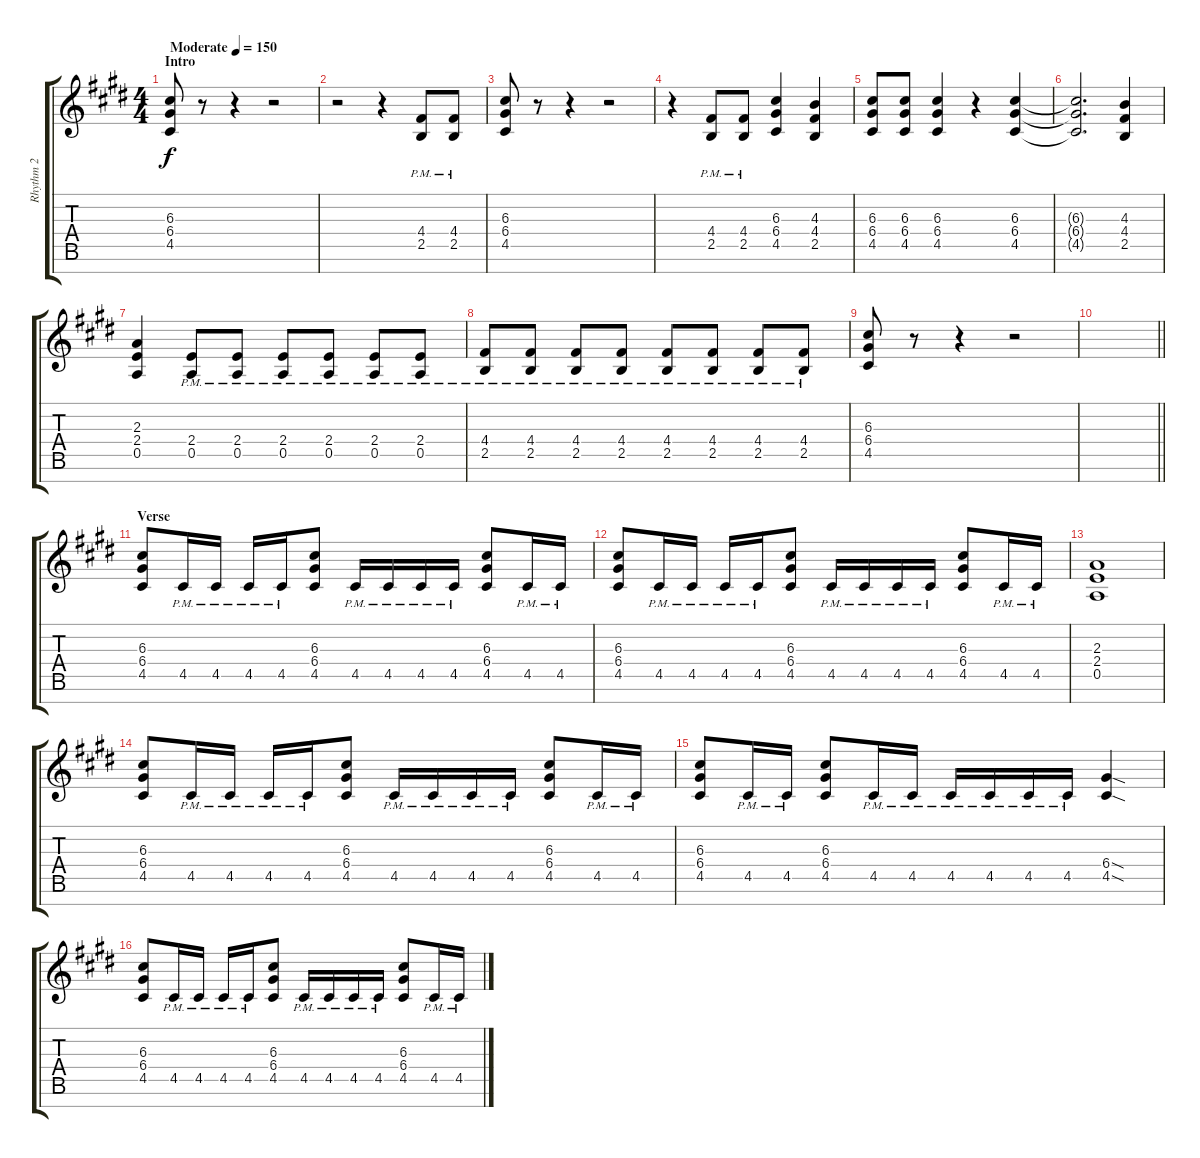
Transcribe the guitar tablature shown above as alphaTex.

\track ("Rhythm 2" "Rhythm 2") {instrument distortionguitar}
\staff {score tabs}
\tuning (E4 B3 G3 D3 A2 E2 B1) {hide}
\ts (4 4)
\section ("" "Intro")
\tempo (150 "Moderate")
\clef g2
\ks c#minor
(6.3 6.4 4.5).8{dy f instrument distortionguitar} r.8 r.4 r.2 |
r.2 r.4 (4.4{pm} 2.5{pm}).8 (4.4{pm} 2.5{pm}).8 |
(6.3 6.4 4.5).8 r.8 r.4 r.2 |
r.4 (4.4{pm} 2.5{pm}).8 (4.4{pm} 2.5{pm}).8 (6.3 6.4 4.5).4 (4.3 4.4 2.5).4 |
(6.3 6.4 4.5).8 (6.3 6.4 4.5).8 (6.3 6.4 4.5).4 r.4 (6.3 6.4 4.5).4 |
(6.3{t} 6.4{t} 4.5{t}).2{d} (4.3 4.4 2.5).4 |
(2.3 2.4 0.5).4 (2.4{pm} 0.5{pm}).8 (2.4{pm} 0.5{pm}).8 (2.4{pm} 0.5{pm}).8 (2.4{pm} 0.5{pm}).8 (2.4{pm} 0.5{pm}).8 (2.4{pm} 0.5{pm}).8 |
(4.4{pm} 2.5{pm}).8 (4.4{pm} 2.5{pm}).8 (4.4{pm} 2.5{pm}).8 (4.4{pm} 2.5{pm}).8 (4.4{pm} 2.5{pm}).8 (4.4{pm} 2.5{pm}).8 (4.4{pm} 2.5{pm}).8 (4.4{pm} 2.5{pm}).8 |
(6.3 6.4 4.5).8 r.8 r.4 r.2 |
\barLineRight lightlight
|
\section ("" "Verse")
(6.3 6.4 4.5).8 4.5{pm}.16 4.5{pm}.16 4.5{pm}.16 4.5{pm}.16 (6.3 6.4 4.5).8 4.5{pm}.16 4.5{pm}.16 4.5{pm}.16 4.5{pm}.16 (6.3 6.4 4.5).8 4.5{pm}.16 4.5{pm}.16 |
(6.3 6.4 4.5).8 4.5{pm}.16 4.5{pm}.16 4.5{pm}.16 4.5{pm}.16 (6.3 6.4 4.5).8 4.5{pm}.16 4.5{pm}.16 4.5{pm}.16 4.5{pm}.16 (6.3 6.4 4.5).8 4.5{pm}.16 4.5{pm}.16 |
(2.3 2.4 0.5).1 |
(6.3 6.4 4.5).8 4.5{pm}.16 4.5{pm}.16 4.5{pm}.16 4.5{pm}.16 (6.3 6.4 4.5).8 4.5{pm}.16 4.5{pm}.16 4.5{pm}.16 4.5{pm}.16 (6.3 6.4 4.5).8 4.5{pm}.16 4.5{pm}.16 |
(6.3 6.4 4.5).8 4.5{pm}.16 4.5{pm}.16 (6.3 6.4 4.5).8 4.5{pm}.16 4.5{pm}.16 4.5{pm}.16 4.5{pm}.16 4.5{pm}.16 4.5{pm}.16 (6.4{sod} 4.5{sod}).4 |
(6.3 6.4 4.5).8 4.5{pm}.16 4.5{pm}.16 4.5{pm}.16 4.5{pm}.16 (6.3 6.4 4.5).8 4.5{pm}.16 4.5{pm}.16 4.5{pm}.16 4.5{pm}.16 (6.3 6.4 4.5).8 4.5{pm}.16 4.5{pm}.16
